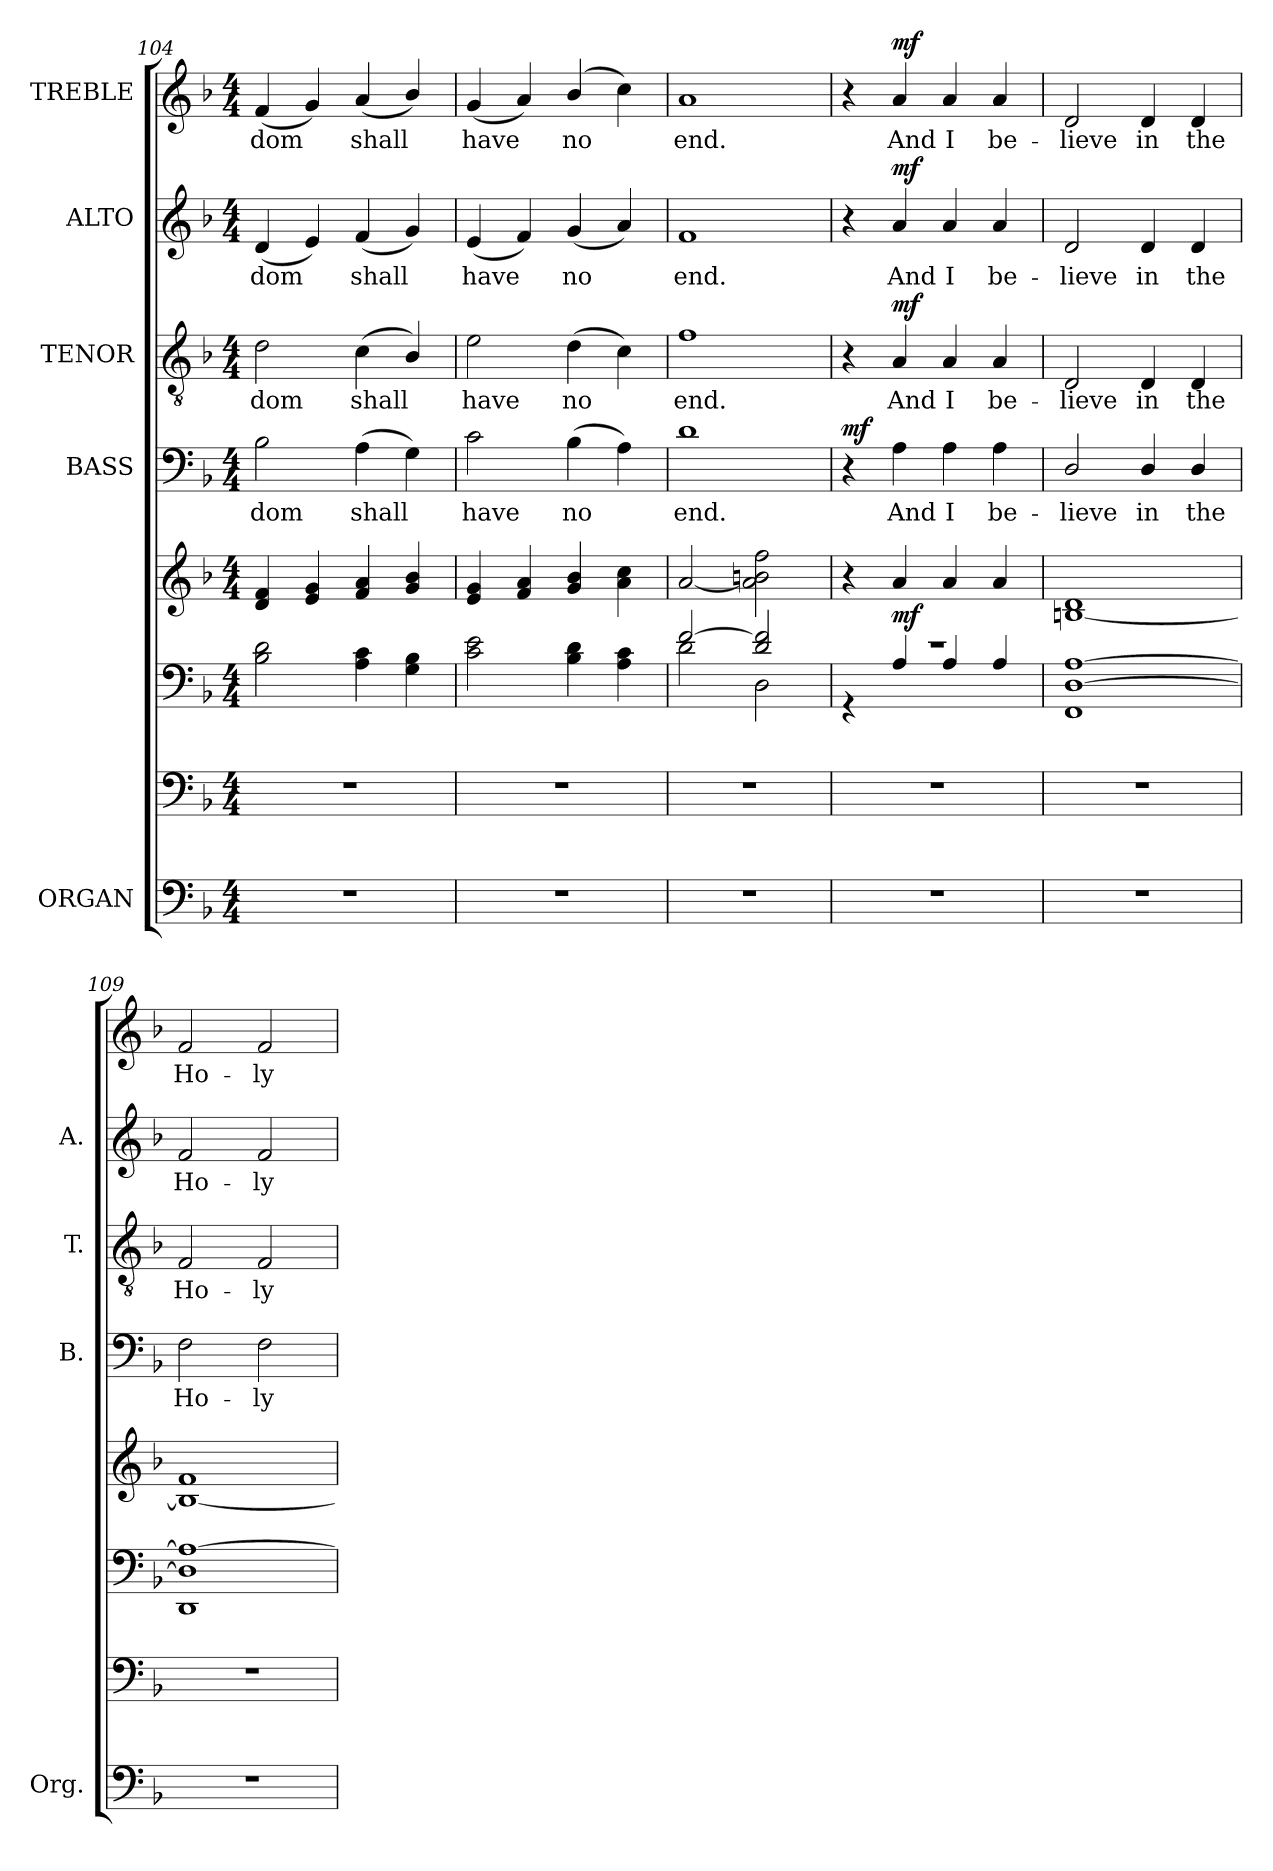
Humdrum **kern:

**kern	**kern	**kern	**kern	**dynam	**kern	**text	**dynam	**kern	**text	**dynam	**kern	**text	**dynam	**kern	**text	**dynam
*part5	*part5	*part5	*part5	*part5	*part4	*part4	*part4	*part3	*part3	*part3	*part2	*part2	*part2	*part1	*part1	*part1
*staff8	*staff7	*staff6	*staff5	*staff5/6/7/8	*staff4	*staff4	*staff4	*staff3	*staff3	*staff3	*staff2	*staff2	*staff2	*staff1	*staff1	*staff1
*I"ORGAN	*	*	*	*	*I"BASS	*	*	*I"TENOR	*	*	*I"ALTO	*	*	*I"TREBLE	*	*
*I'Org.	*	*	*	*	*I'B.	*	*	*I'T.	*	*	*I'A.	*	*	*	*	*
*clefF4	*clefF4	*clefF4	*clefG2	*	*clefF4	*	*	*clefGv2	*	*	*clefG2	*	*	*clefG2	*	*
*	*	*	*	*	*	*	*	*ITrd7c12	*	*	*	*	*	*	*	*
*k[b-]	*k[b-]	*k[b-]	*k[b-]	*	*k[b-]	*	*	*k[b-]	*	*	*k[b-]	*	*	*k[b-]	*	*
*F:	*F:	*F:	*F:	*	*F:	*	*	*F:	*	*	*F:	*	*	*F:	*	*
*M4/4	*M4/4	*M4/4	*M4/4	*	*M4/4	*	*	*M4/4	*	*	*M4/4	*	*	*M4/4	*	*
=104	=104	=104	=104	=104	=104	=104	=104	=104	=104	=104	=104	=104	=104	=104	=104	=104
!	!	!	!	!	!	!LO:LY:b:color=#000000	!	!	!	!	!	!	!	!	!	!
!	!	!	!	!	!	!	!	!	!LO:LY:b:color=#000000	!	!	!	!	!	!	!
!	!	!	!	!	!	!	!	!	!	!	!	!LO:LY:b:color=#000000	!	!	!	!
!	!	!	!	!	!	!	!	!	!	!	!	!	!	!	!LO:LY:b:color=#000000	!
1r	1r	2B-i\ 2di	4di/ 4fi	.	2B-i\	-dom	.	2Di\	-dom	.	(4di/	-dom	.	(4fi/	-dom	.
.	.	.	4ei/ 4gi	.	.	.	.	.	.	.	4ei/)	.	.	4gi/)	.	.
!	!	!	!	!	!	!LO:LY:b:color=#000000	!	!	!	!	!	!	!	!	!	!
!	!	!	!	!	!	!	!	!	!LO:LY:b:color=#000000	!	!	!	!	!	!	!
!	!	!	!	!	!	!	!	!	!	!	!	!LO:LY:b:color=#000000	!	!	!	!
!	!	!	!	!	!	!	!	!	!	!	!	!	!	!	!LO:LY:b:color=#000000	!
.	.	4Ai\ 4ci	4fi/ 4ai	.	(4Ai\	shall	.	(4Ci\	shall	.	(4fi/	shall	.	(4ai/	shall	.
.	.	4Gi\ 4B-i	4gi/ 4b-i	.	4Gi\)	.	.	4BB-i/)	.	.	4gi/)	.	.	4b-i/)	.	.
=105	=105	=105	=105	=105	=105	=105	=105	=105	=105	=105	=105	=105	=105	=105	=105	=105
!	!	!	!	!	!	!LO:LY:b:color=#000000	!	!	!	!	!	!	!	!	!	!
!	!	!	!	!	!	!	!	!	!LO:LY:b:color=#000000	!	!	!	!	!	!	!
!	!	!	!	!	!	!	!	!	!	!	!	!LO:LY:b:color=#000000	!	!	!	!
!	!	!	!	!	!	!	!	!	!	!	!	!	!	!	!LO:LY:b:color=#000000	!
1r	1r	2ci\ 2ei	4ei/ 4gi	.	2ci\	have	.	2Ei\	have	.	(4ei/	have	.	(4gi/	have	.
.	.	.	4fi/ 4ai	.	.	.	.	.	.	.	4fi/)	.	.	4ai/)	.	.
!	!	!	!	!	!	!LO:LY:b:color=#000000	!	!	!	!	!	!	!	!	!	!
!	!	!	!	!	!	!	!	!	!LO:LY:b:color=#000000	!	!	!	!	!	!	!
!	!	!	!	!	!	!	!	!	!	!	!	!LO:LY:b:color=#000000	!	!	!	!
!	!	!	!	!	!	!	!	!	!	!	!	!	!	!	!LO:LY:b:color=#000000	!
.	.	4B-i\ 4di	4gi/ 4b-i	.	(4B-i\	no	.	(4Di\	no	.	(4gi/	no	.	(4b-i/	no	.
.	.	4Ai\ 4ci	4ai\ 4cci	.	4Ai\)	.	.	4Ci\)	.	.	4ai/)	.	.	4cci\)	.	.
=106	=106	=106	=106	=106	=106	=106	=106	=106	=106	=106	=106	=106	=106	=106	=106	=106
*	*	*^	*	*	*	*	*	*	*	*	*	*	*	*	*	*
!	!	!	!	!	!	!	!LO:LY:b:color=#000000	!	!	!	!	!	!	!	!	!	!
!	!	!	!	!	!	!	!	!	!	!LO:LY:b:color=#000000	!	!	!	!	!	!	!
!	!	!	!	!	!	!	!	!	!	!	!	!	!LO:LY:b:color=#000000	!	!	!	!
!	!	!	!	!	!	!	!	!	!	!	!	!	!	!	!	!LO:LY:b:color=#000000	!
1r	1r	[2fi/	2di\	[2ai/	.	1di	end.	.	1Fi	end.	.	1fi	end.	.	1ai	end.	.
.	.	2di/ 2fi]	2Di\	2ai\] 2bni 2ffi	.	.	.	.	.	.	.	.	.	.	.	.	.
!!LO:PB:g=z
=107	=107	=107	=107	=107	=107	=107	=107	=107	=107	=107	=107	=107	=107	=107	=107	=107	=107
1r	1r	1r	4r	4r	.	4r	.	mf	4r	.	.	4r	.	.	4r	.	.
!	!	!	!	!	!	!	!LO:LY:b:color=#000000	!	!	!	!	!	!	!	!	!	!
!	!	!	!	!	!	!	!	!	!	!LO:LY:b:color=#000000	!	!	!	!	!	!	!
!	!	!	!	!	!	!	!	!	!	!	!	!	!LO:LY:b:color=#000000	!	!	!	!
!	!	!	!	!	!	!	!	!	!	!	!	!	!	!	!	!LO:LY:b:color=#000000	!
.	.	.	4Ai/	4ai/	mf	4Ai\	And	.	4AAi/	And	mf	4ai/	And	mf	4ai/	And	mf
!	!	!	!	!	!	!	!LO:LY:b:color=#000000	!	!	!	!	!	!	!	!	!	!
!	!	!	!	!	!	!	!	!	!	!LO:LY:b:color=#000000	!	!	!	!	!	!	!
!	!	!	!	!	!	!	!	!	!	!	!	!	!LO:LY:b:color=#000000	!	!	!	!
!	!	!	!	!	!	!	!	!	!	!	!	!	!	!	!	!LO:LY:b:color=#000000	!
.	.	.	4Ai/	4ai/	.	4Ai\	I	.	4AAi/	I	.	4ai/	I	.	4ai/	I	.
!	!	!	!	!	!	!	!LO:LY:b:color=#000000	!	!	!	!	!	!	!	!	!	!
!	!	!	!	!	!	!	!	!	!	!LO:LY:b:color=#000000	!	!	!	!	!	!	!
!	!	!	!	!	!	!	!	!	!	!	!	!	!LO:LY:b:color=#000000	!	!	!	!
!	!	!	!	!	!	!	!	!	!	!	!	!	!	!	!	!LO:LY:b:color=#000000	!
.	.	.	4Ai/	4ai/	.	4Ai\	be-	.	4AAi/	be-	.	4ai/	be-	.	4ai/	be-	.
=108	=108	=108	=108	=108	=108	=108	=108	=108	=108	=108	=108	=108	=108	=108	=108	=108	=108
!	!	!	!	!	!	!	!LO:LY:b:color=#000000	!	!	!	!	!	!	!	!	!	!
!	!	!	!	!	!	!	!	!	!	!LO:LY:b:color=#000000	!	!	!	!	!	!	!
!	!	!	!	!	!	!	!	!	!	!	!	!	!LO:LY:b:color=#000000	!	!	!	!
!	!	!	!	!	!	!	!	!	!	!	!	!	!	!	!	!LO:LY:b:color=#000000	!
1r	1r	[1Di [1Ai	1FFi	[1Bni 1di	.	2Di/	-lieve	.	2DDi/	-lieve	.	2di/	-lieve	.	2di/	-lieve	.
!	!	!	!	!	!	!	!LO:LY:b:color=#000000	!	!	!	!	!	!	!	!	!	!
!	!	!	!	!	!	!	!	!	!	!LO:LY:b:color=#000000	!	!	!	!	!	!	!
!	!	!	!	!	!	!	!	!	!	!	!	!	!LO:LY:b:color=#000000	!	!	!	!
!	!	!	!	!	!	!	!	!	!	!	!	!	!	!	!	!LO:LY:b:color=#000000	!
.	.	.	.	.	.	4Di/	in	.	4DDi/	in	.	4di/	in	.	4di/	in	.
!	!	!	!	!	!	!	!LO:LY:b:color=#000000	!	!	!	!	!	!	!	!	!	!
!	!	!	!	!	!	!	!	!	!	!LO:LY:b:color=#000000	!	!	!	!	!	!	!
!	!	!	!	!	!	!	!	!	!	!	!	!	!LO:LY:b:color=#000000	!	!	!	!
!	!	!	!	!	!	!	!	!	!	!	!	!	!	!	!	!LO:LY:b:color=#000000	!
.	.	.	.	.	.	4Di/	the	.	4DDi/	the	.	4di/	the	.	4di/	the	.
=109	=109	=109	=109	=109	=109	=109	=109	=109	=109	=109	=109	=109	=109	=109	=109	=109	=109
!	!	!	!	!	!	!	!LO:LY:b:color=#000000	!	!	!	!	!	!	!	!	!	!
!	!	!	!	!	!	!	!	!	!	!LO:LY:b:color=#000000	!	!	!	!	!	!	!
!	!	!	!	!	!	!	!	!	!	!	!	!	!LO:LY:b:color=#000000	!	!	!	!
!	!	!	!	!	!	!	!	!	!	!	!	!	!	!	!	!LO:LY:b:color=#000000	!
1r	1r	1Di] 1Ai_	1DDi	1Bni_ 1fi	.	2Fi\	Ho-	.	2FFi/	Ho-	.	2fi/	Ho-	.	2fi/	Ho-	.
!	!	!	!	!	!	!	!LO:LY:b:color=#000000	!	!	!	!	!	!	!	!	!	!
!	!	!	!	!	!	!	!	!	!	!LO:LY:b:color=#000000	!	!	!	!	!	!	!
!	!	!	!	!	!	!	!	!	!	!	!	!	!LO:LY:b:color=#000000	!	!	!	!
!	!	!	!	!	!	!	!	!	!	!	!	!	!	!	!	!LO:LY:b:color=#000000	!
.	.	.	.	.	.	2Fi\	-ly	.	2FFi/	-ly	.	2fi/	-ly	.	2fi/	-ly	.
*	*	*v	*v	*	*	*	*	*	*	*	*	*	*	*	*	*	*
=	=	=	=	=	=	=	=	=	=	=	=	=	=	=	=	=
*-	*-	*-	*-	*-	*-	*-	*-	*-	*-	*-	*-	*-	*-	*-	*-	*-
